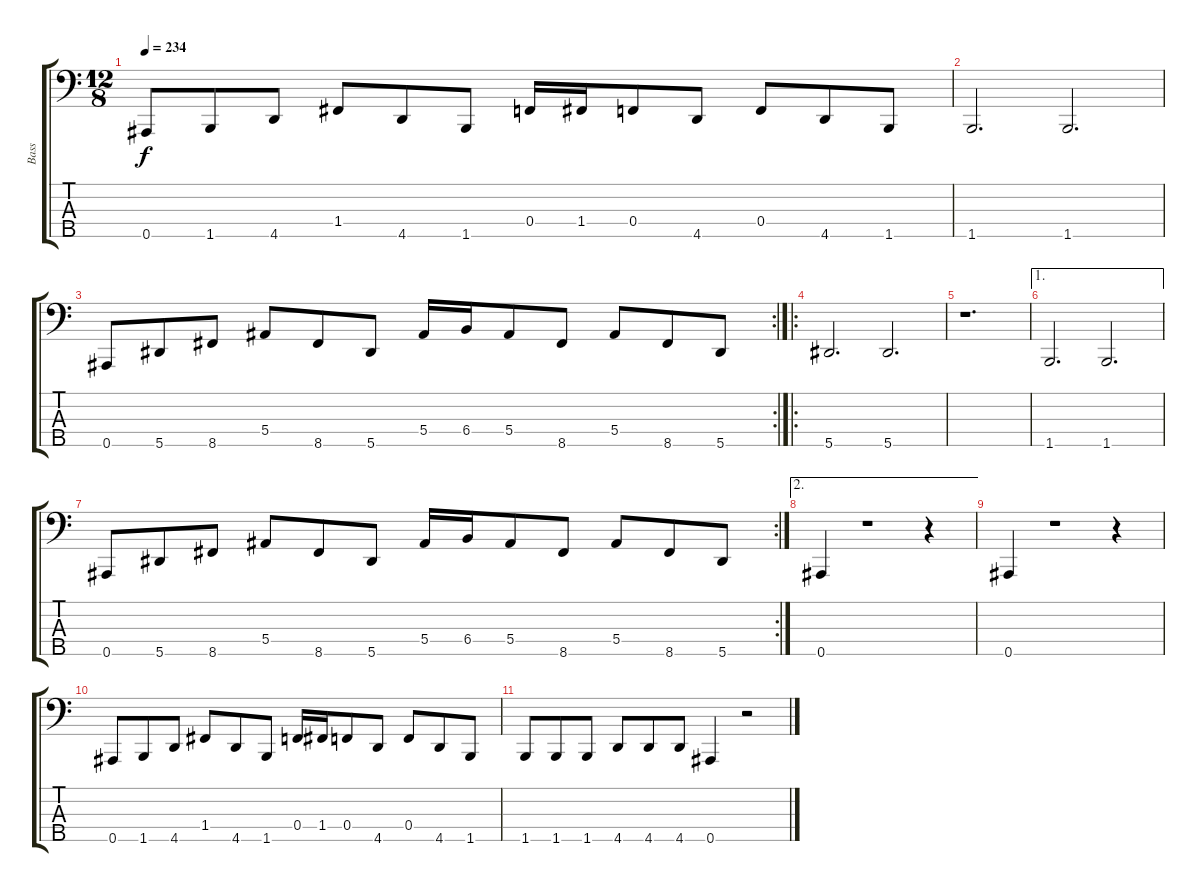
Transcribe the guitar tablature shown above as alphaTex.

\track ("Bass" "Bass") {instrument electricbassfinger}
\staff {score tabs}
\tuning (Ab2 Eb2 Bb1 F1 Bb0) {hide}
\ts (12 8)
\tempo 234
\clef f4
\ks c
0.5.8{dy f} 1.5.8 4.5.8 1.4.8 4.5.8 1.5.8 0.4.16 1.4.16 0.4.8 4.5.8 0.4.8 4.5.8 1.5.8 |
1.5.2{d} 1.5.2{d} |
\rc 2
0.5.8 5.5.8 8.5.8 5.4.8 8.5.8 5.5.8 5.4.16 6.4.16 5.4.8 8.5.8 5.4.8 8.5.8 5.5.8 |
\ro
5.5.2{d} 5.5.2{d} |
r.1{d} |
\ae 1
1.5.2{d} 1.5.2{d} |
\rc 2
0.5.8 5.5.8 8.5.8 5.4.8 8.5.8 5.5.8 5.4.16 6.4.16 5.4.8 8.5.8 5.4.8 8.5.8 5.5.8 |
\ae 2
0.5.4 r.1 r.4 |
0.5.4 r.1 r.4 |
0.5.8 1.5.8 4.5.8 1.4.8 4.5.8 1.5.8 0.4.16 1.4.16 0.4.8 4.5.8 0.4.8 4.5.8 1.5.8 |
1.5.8 1.5.8 1.5.8 4.5.8 4.5.8 4.5.8 0.5.4 r.2
